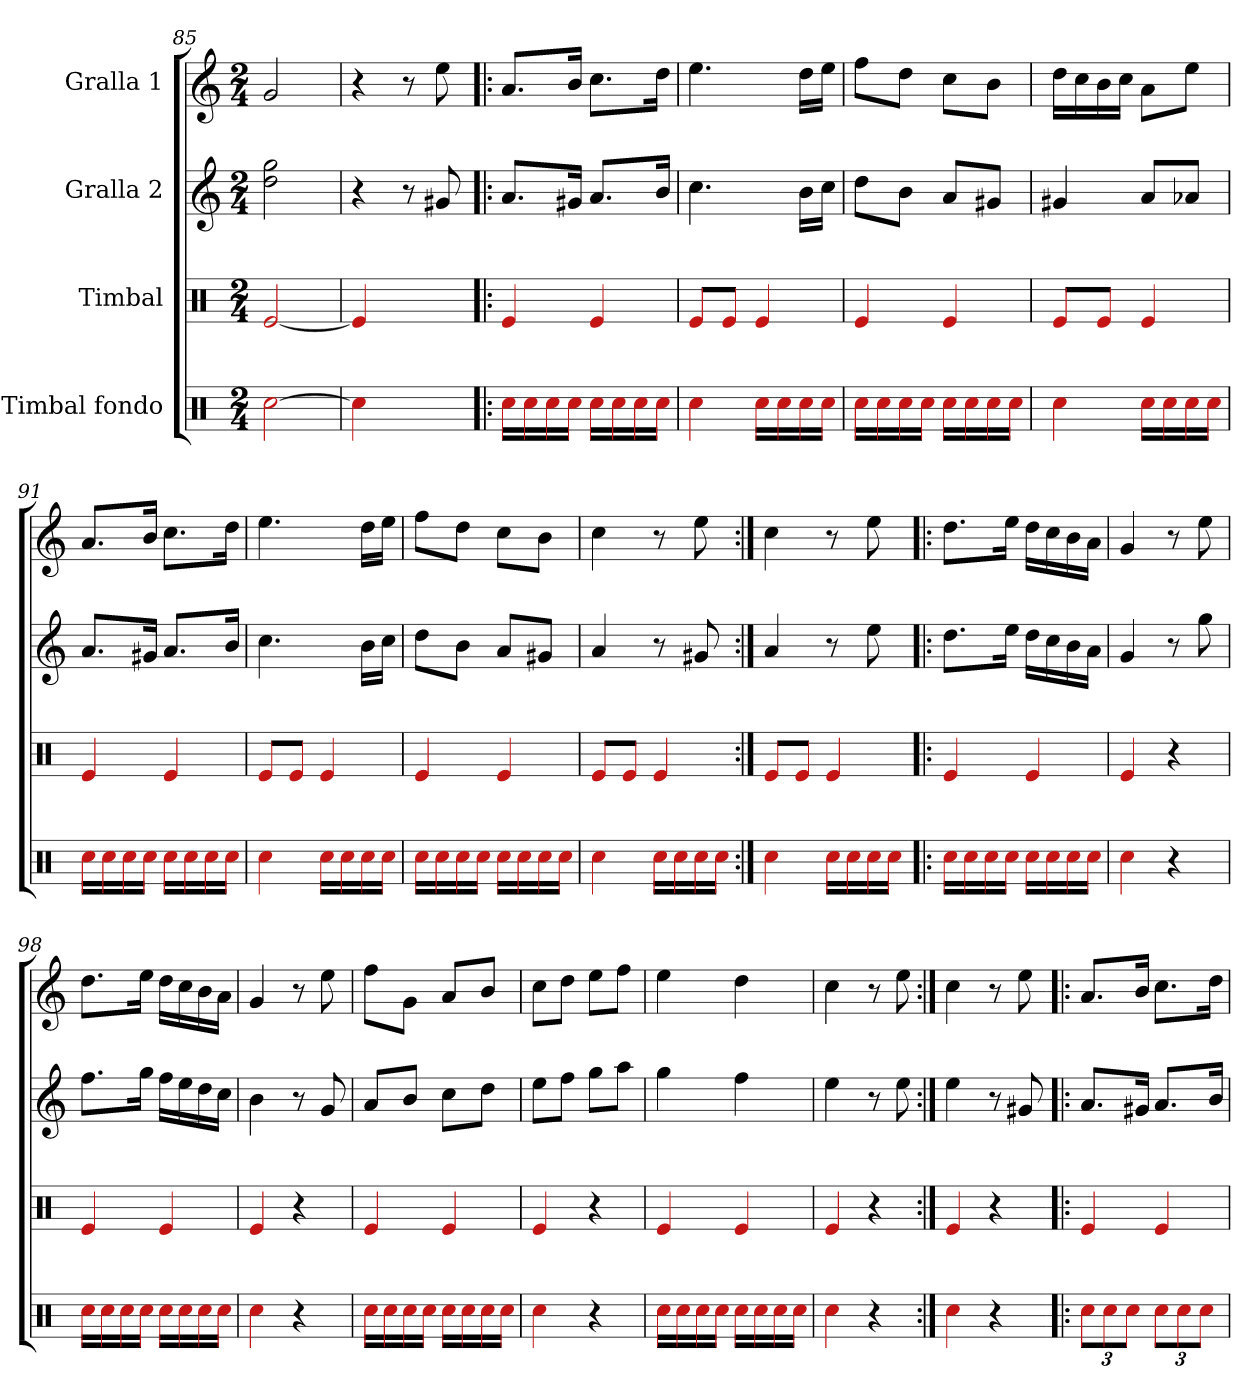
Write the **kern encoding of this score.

**kern	**kern	**kern	**kern
*part4	*part3	*part2	*part1
*staff4	*staff3	*staff2	*staff1
*I"Timbal fondo	*I"Timbal	*I"Gralla 2	*I"Gralla 1
*clefX	*clefX	*clefG2	*clefG2
*k[]	*k[]	*k[]	*k[]
*M2/4	*M2/4	*M2/4	*M2/4
=85	=85	=85	=85
[2cc\	[2e/	2dd\ 2gg\	2g/
=86	=86	=86	=86
4cc\]	4e/]	4r	4r
4ryy	4ryy	8r	8r
.	.	8g#X/	8ee\
=87!|:	=87!|:	=87!|:	=87!|:
16cc\LL	4e/	8.a/L	8.a/L
16cc\	.	.	.
16cc\	.	.	.
16cc\JJ	.	16g#X/Jk	16b/Jk
16cc\LL	4e/	8.a/L	8.cc\L
16cc\	.	.	.
16cc\	.	.	.
16cc\JJ	.	16b/Jk	16dd\Jk
=88	=88	=88	=88
4cc\	8e/L	4.cc\	4.ee\
.	8e/J	.	.
16cc\LL	4e/	.	.
16cc\	.	.	.
16cc\	.	16b\LL	16dd\LL
16cc\JJ	.	16cc\JJ	16ee\JJ
=89	=89	=89	=89
16cc\LL	4e/	8dd\L	8ff\L
16cc\	.	.	.
16cc\	.	8b\J	8dd\J
16cc\JJ	.	.	.
16cc\LL	4e/	8a/L	8cc\L
16cc\	.	.	.
16cc\	.	8g#X/J	8b\J
16cc\JJ	.	.	.
!!LO:PB:g=z
=90	=90	=90	=90
4cc\	8e/L	4g#X/	16dd\LL
.	.	.	16cc\
.	8e/J	.	16b\
.	.	.	16cc\JJ
16cc\LL	4e/	8a/L	8a\L
16cc\	.	.	.
16cc\	.	8a-X/J	8ee\J
16cc\JJ	.	.	.
=91	=91	=91	=91
16cc\LL	4e/	8.a/L	8.a/L
16cc\	.	.	.
16cc\	.	.	.
16cc\JJ	.	16g#X/Jk	16b/Jk
16cc\LL	4e/	8.a/L	8.cc\L
16cc\	.	.	.
16cc\	.	.	.
16cc\JJ	.	16b/Jk	16dd\Jk
=92	=92	=92	=92
4cc\	8e/L	4.cc\	4.ee\
.	8e/J	.	.
16cc\LL	4e/	.	.
16cc\	.	.	.
16cc\	.	16b\LL	16dd\LL
16cc\JJ	.	16cc\JJ	16ee\JJ
=93	=93	=93	=93
16cc\LL	4e/	8dd\L	8ff\L
16cc\	.	.	.
16cc\	.	8b\J	8dd\J
16cc\JJ	.	.	.
16cc\LL	4e/	8a/L	8cc\L
16cc\	.	.	.
16cc\	.	8g#X/J	8b\J
16cc\JJ	.	.	.
=94	=94	=94	=94
4cc\	8e/L	4a/	4cc\
.	8e/J	.	.
16cc\LL	4e/	8r	8r
16cc\	.	.	.
16cc\	.	8g#X/	8ee\
16cc\JJ	.	.	.
=95:|!	=95:|!	=95:|!	=95:|!
4cc\	8e/L	4a/	4cc\
.	8e/J	.	.
16cc\LL	4e/	8r	8r
16cc\	.	.	.
16cc\	.	8ee\	8ee\
16cc\JJ	.	.	.
!!LO:LB:g=z
=96!|:	=96!|:	=96!|:	=96!|:
16cc\LL	4e/	8.dd\L	8.dd\L
16cc\	.	.	.
16cc\	.	.	.
16cc\JJ	.	16ee\Jk	16ee\Jk
16cc\LL	4e/	16dd\LL	16dd\LL
16cc\	.	16cc\	16cc\
16cc\	.	16b\	16b\
16cc\JJ	.	16a\JJ	16a\JJ
=97	=97	=97	=97
4cc\	4e/	4g/	4g/
4r	4r	8r	8r
.	.	8gg\	8ee\
=98	=98	=98	=98
16cc\LL	4e/	8.ff\L	8.dd\L
16cc\	.	.	.
16cc\	.	.	.
16cc\JJ	.	16gg\Jk	16ee\Jk
16cc\LL	4e/	16ff\LL	16dd\LL
16cc\	.	16ee\	16cc\
16cc\	.	16dd\	16b\
16cc\JJ	.	16cc\JJ	16a\JJ
=99	=99	=99	=99
4cc\	4e/	4b\	4g/
4r	4r	8r	8r
.	.	8g/	8ee\
=100	=100	=100	=100
16cc\LL	4e/	8a/L	8ff\L
16cc\	.	.	.
16cc\	.	8b/J	8g\J
16cc\JJ	.	.	.
16cc\LL	4e/	8cc\L	8a/L
16cc\	.	.	.
16cc\	.	8dd\J	8b/J
16cc\JJ	.	.	.
=101	=101	=101	=101
4cc\	4e/	8ee\L	8cc\L
.	.	8ff\J	8dd\J
4r	4r	8gg\L	8ee\L
.	.	8aa\J	8ff\J
!!LO:LB:g=z
=102	=102	=102	=102
16cc\LL	4e/	4gg\	4ee\
16cc\	.	.	.
16cc\	.	.	.
16cc\JJ	.	.	.
16cc\LL	4e/	4ff\	4dd\
16cc\	.	.	.
16cc\	.	.	.
16cc\JJ	.	.	.
=103	=103	=103	=103
4cc\	4e/	4ee\	4cc\
4r	4r	8r	8r
.	.	8ee\	8ee\
=104:|!	=104:|!	=104:|!	=104:|!
4cc\	4e/	4ee\	4cc\
4r	4r	8r	8r
.	.	8g#X/	8ee\
=105!|:	=105!|:	=105!|:	=105!|:
*Xbrackettup	*	*	*
12cc\L	4e/	8.a/L	8.a/L
12cc\	.	.	.
12cc\J	.	.	.
.	.	16g#X/Jk	16b/Jk
12cc\L	4e/	8.a/L	8.cc\L
12cc\	.	.	.
12cc\J	.	.	.
.	.	16b/Jk	16dd\Jk
=	=	=	=
*-	*-	*-	*-
